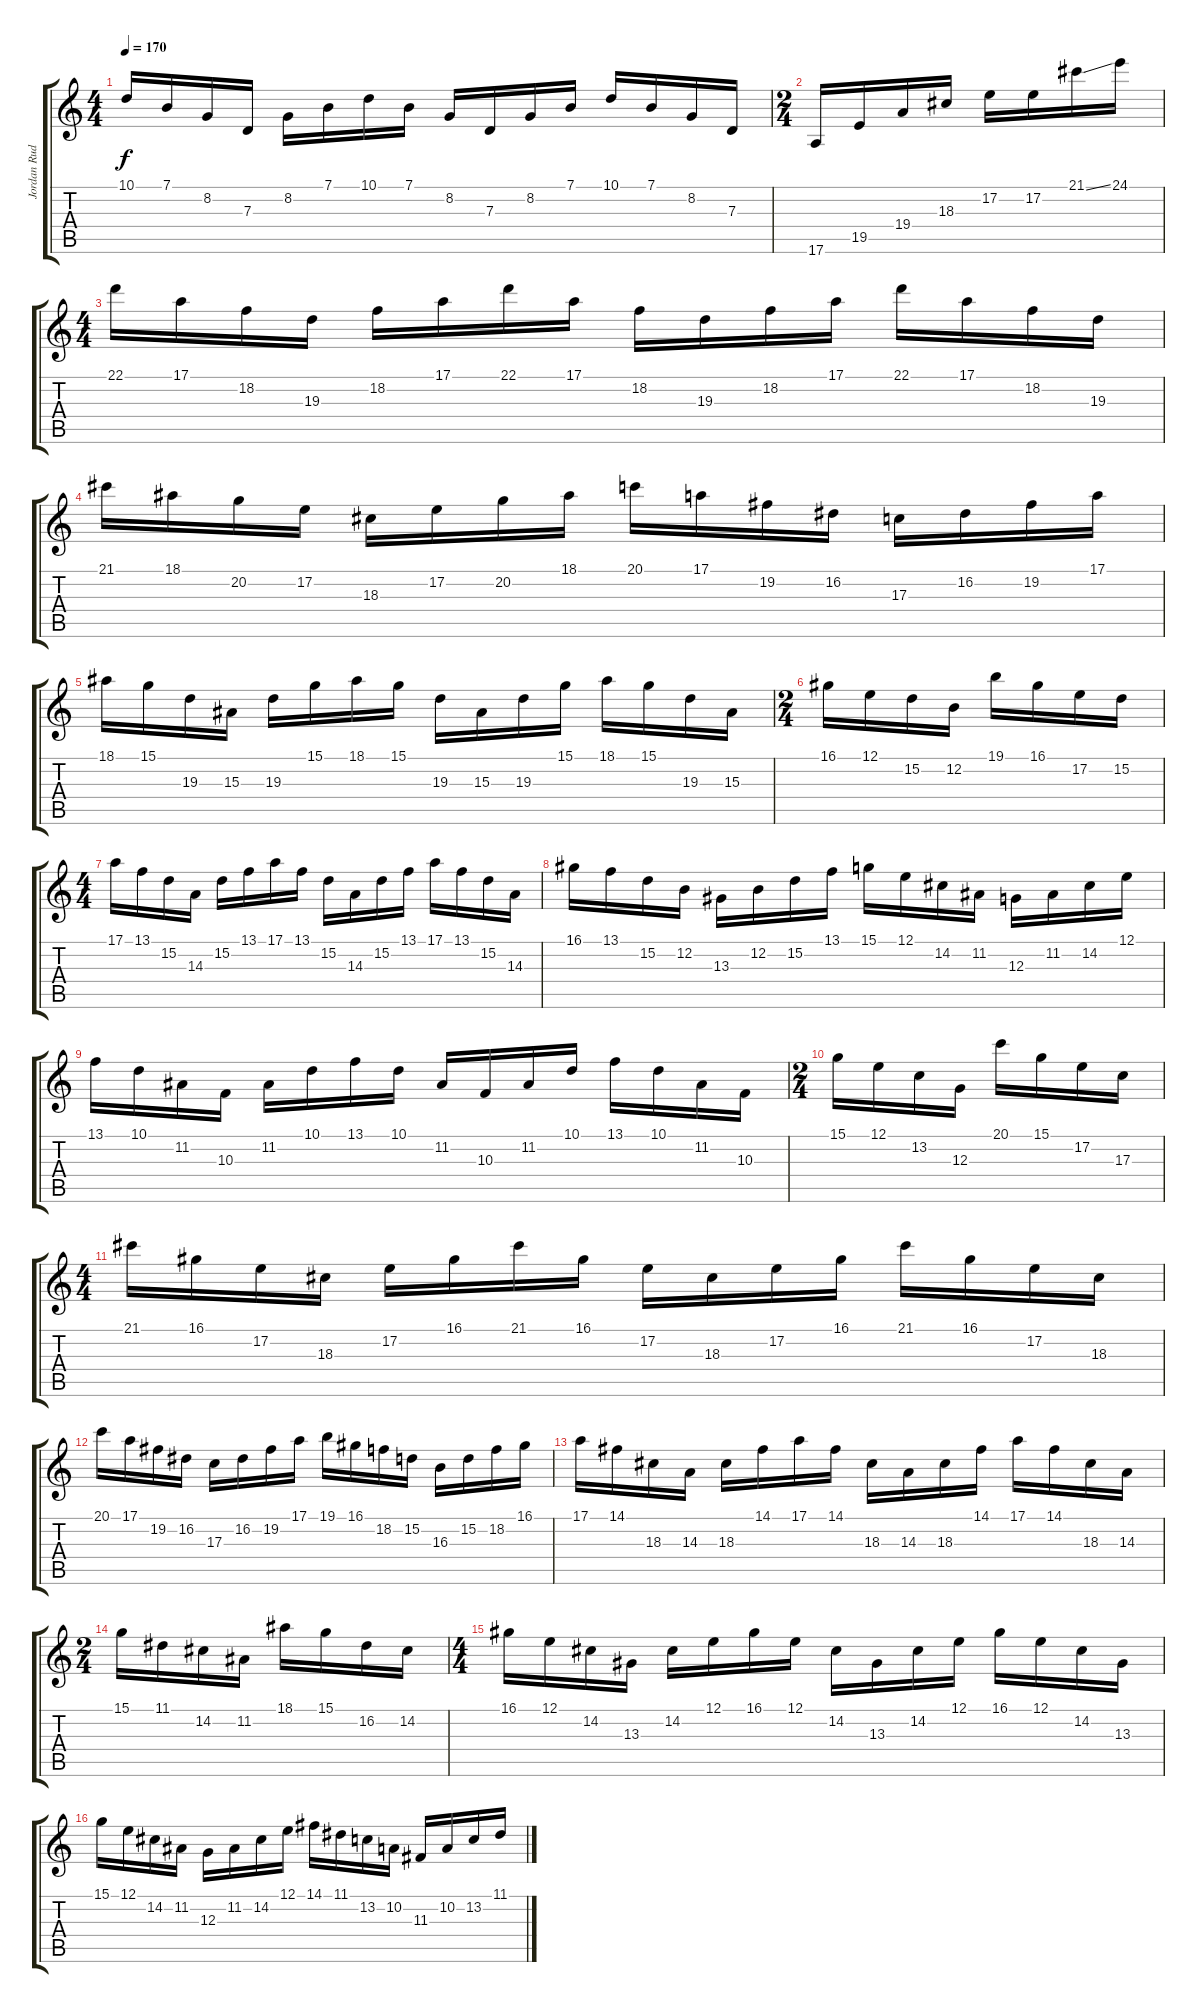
\track ("Jordan Rudness" "Jordan Rud") {instrument pad3polysynth}
\staff {score tabs}
\tuning (E4 B3 G3 D3 A2 E2) {hide}
\ts (4 4)
\tempo 170
\clef g2
\ks c
10.1.16{dy f} 7.1.16 8.2.16 7.3.16 8.2.16 7.1.16 10.1.16 7.1.16 8.2.16 7.3.16 8.2.16 7.1.16 10.1.16 7.1.16 8.2.16 7.3.16 |
\ts (2 4)
17.6.16 19.5.16 19.4.16 18.3.16 17.2.16 17.2.16 21.1{ss}.16 24.1.16 |
\ts (4 4)
22.1.16 17.1.16 18.2.16 19.3.16 18.2.16 17.1.16 22.1.16 17.1.16 18.2.16 19.3.16 18.2.16 17.1.16 22.1.16 17.1.16 18.2.16 19.3.16 |
21.1.16 18.1.16 20.2.16 17.2.16 18.3.16 17.2.16 20.2.16 18.1.16 20.1.16 17.1.16 19.2.16 16.2.16 17.3.16 16.2.16 19.2.16 17.1.16 |
18.1.16 15.1.16 19.3.16 15.3.16 19.3.16 15.1.16 18.1.16 15.1.16 19.3.16 15.3.16 19.3.16 15.1.16 18.1.16 15.1.16 19.3.16 15.3.16 |
\ts (2 4)
16.1.16 12.1.16 15.2.16 12.2.16 19.1.16 16.1.16 17.2.16 15.2.16 |
\ts (4 4)
17.1.16 13.1.16 15.2.16 14.3.16 15.2.16 13.1.16 17.1.16 13.1.16 15.2.16 14.3.16 15.2.16 13.1.16 17.1.16 13.1.16 15.2.16 14.3.16 |
16.1.16 13.1.16 15.2.16 12.2.16 13.3.16 12.2.16 15.2.16 13.1.16 15.1.16 12.1.16 14.2.16 11.2.16 12.3.16 11.2.16 14.2.16 12.1.16 |
13.1.16 10.1.16 11.2.16 10.3.16 11.2.16 10.1.16 13.1.16 10.1.16 11.2.16 10.3.16 11.2.16 10.1.16 13.1.16 10.1.16 11.2.16 10.3.16 |
\ts (2 4)
15.1.16 12.1.16 13.2.16 12.3.16 20.1.16 15.1.16 17.2.16 17.3.16 |
\ts (4 4)
21.1.16 16.1.16 17.2.16 18.3.16 17.2.16 16.1.16 21.1.16 16.1.16 17.2.16 18.3.16 17.2.16 16.1.16 21.1.16 16.1.16 17.2.16 18.3.16 |
20.1.16 17.1.16 19.2.16 16.2.16 17.3.16 16.2.16 19.2.16 17.1.16 19.1.16 16.1.16 18.2.16 15.2.16 16.3.16 15.2.16 18.2.16 16.1.16 |
17.1.16 14.1.16 18.3.16 14.3.16 18.3.16 14.1.16 17.1.16 14.1.16 18.3.16 14.3.16 18.3.16 14.1.16 17.1.16 14.1.16 18.3.16 14.3.16 |
\ts (2 4)
15.1.16 11.1.16 14.2.16 11.2.16 18.1.16 15.1.16 16.2.16 14.2.16 |
\ts (4 4)
16.1.16 12.1.16 14.2.16 13.3.16 14.2.16 12.1.16 16.1.16 12.1.16 14.2.16 13.3.16 14.2.16 12.1.16 16.1.16 12.1.16 14.2.16 13.3.16 |
15.1.16 12.1.16 14.2.16 11.2.16 12.3.16 11.2.16 14.2.16 12.1.16 14.1.16 11.1.16 13.2.16 10.2.16 11.3.16 10.2.16 13.2.16 11.1.16
